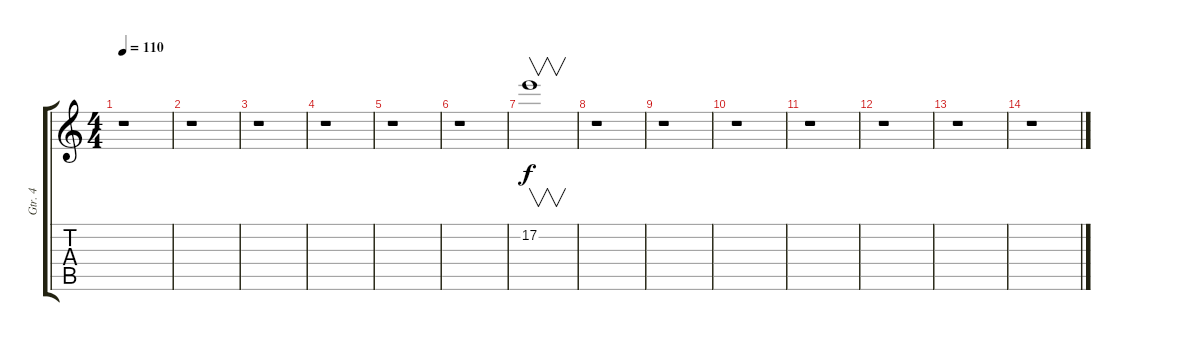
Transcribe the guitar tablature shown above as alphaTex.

\track ("Gtr. 4" "Gtr. 4") {instrument distortionguitar}
\staff {score tabs}
\tuning (E4 B3 G3 D3 A2 E2) {hide}
\ts (4 4)
\tempo 110
\clef g2
\ks c
r.1{dy f} |
r.1 |
r.1 |
r.1 |
r.1 |
r.1 |
17.2.1{v} |
r.1 |
r.1 |
r.1 |
r.1 |
r.1 |
r.1 |
r.1
